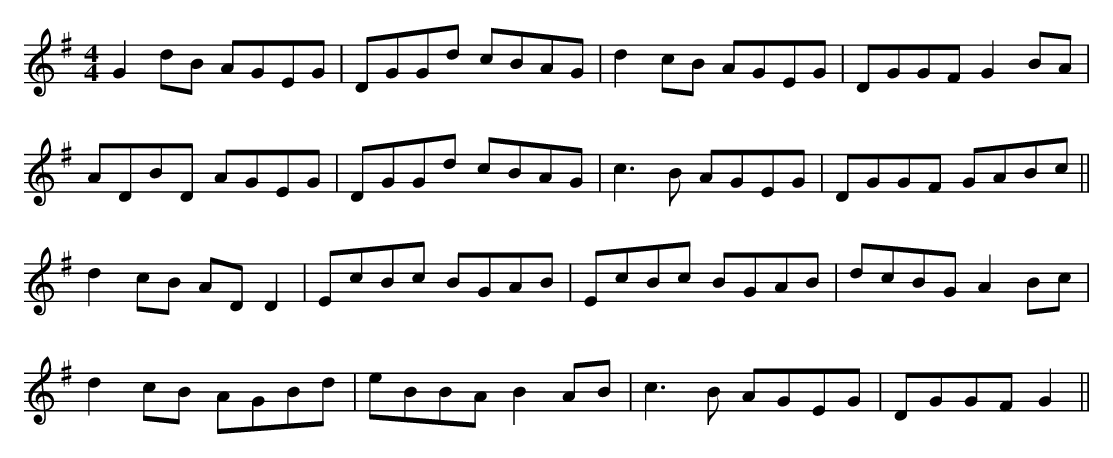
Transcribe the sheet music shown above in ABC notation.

X:1
M:4/4
K:G
G2dB AGEG|DGGd cBAG|d2cB AGEG|DGGF G2BA|
ADBD AGEG|DGGd cBAG|c3B AGEG|DGGF GABc||
d2cB AD D2|EcBc BGAB|EcBc BGAB|dcBG A2Bc|
d2cB AGBd|eBBA B2 AB|c3B AGEG|DGGF G2||
